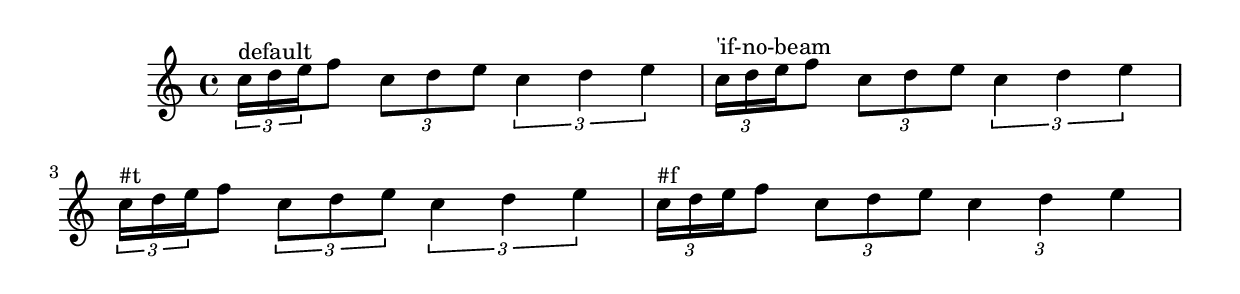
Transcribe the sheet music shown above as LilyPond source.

%% DO NOT EDIT this file manually; it is automatically
%% generated from LSR http://lsr.dsi.unimi.it
%% Make any changes in LSR itself, or in Documentation/snippets/new/ ,
%% and then run scripts/auxiliar/makelsr.py
%%
%% This file is in the public domain.
\version "2.14.0"

\header {
  lsrtags = "rhythms, tweaks-and-overrides"

%% Translation of GIT committish: 8b93de6ce951b7b14bc7818f31019524295b990f

  texidoces = "
El comportamiento predeterminado de la visibilidad de los corchetes de
grupo de valoración especial es imprimir el corchete a no ser que haya
una barra de la misma longitud que el grupo especial.  Para controlar
la visibilidad de los corchetes de grupo, establezca la propiedad
@code{'bracket-visibility} a @code{#t} (imprimir el corchete siempre),
@code{#f} (no imprimirlo nunca) o @code{#'if-no-beam} (imprimir el
corchete solamente si no hay barra).

"

  doctitlees = "Controlar la visibilidad de los corchetes de grupo especial"

%% Translation of GIT committish: 190a067275167c6dc9dd0afef683d14d392b7033

  texidocfr = "
Selon la tradition, les crochets indicateurs de nolet sont toujours
imprimés sauf dans le cas où ils seraient de la même longuer qu'une
ligature.  LilyPond permet, au travers de la propriété
@code{'bracket-visibility}, de contôler précisément leur
affichage@tie{}: déterminée à @code{#t}, ils seront toujours
imprimés@tie{}; @code{#f} permet de ne jamais les imprimer, et
@code{#'if-no-beam} les imprimera en l'absence de ligature.

"
  doctitlefr = "Contrôle de l'impression des crochets de nolet"


  texidoc = "
The default behavior of tuplet-bracket visibility is to print a bracket
unless there is a beam of the same length as the tuplet. To control the
visibility of tuplet brackets, set the property
@code{'bracket-visibility} to either @code{#t} (always print a
bracket), @code{#f} (never print a bracket) or @code{#'if-no-beam}
(only print a bracket if there is no beam).

"
  doctitle = "Controlling tuplet bracket visibility"
} % begin verbatim

music = \relative c'' {
  \times 2/3 { c16[ d e } f8]
  \times 2/3 { c8 d e }
  \times 2/3 { c4 d e }
}

\new Voice {
  \relative c' {
    << \music s4^"default" >>
    \override TupletBracket #'bracket-visibility = #'if-no-beam
    << \music s4^"'if-no-beam" >>
    \override TupletBracket #'bracket-visibility = ##t
    << \music s4^"#t" >>
    \override TupletBracket #'bracket-visibility = ##f
    << \music s4^"#f" >>
  }
}


